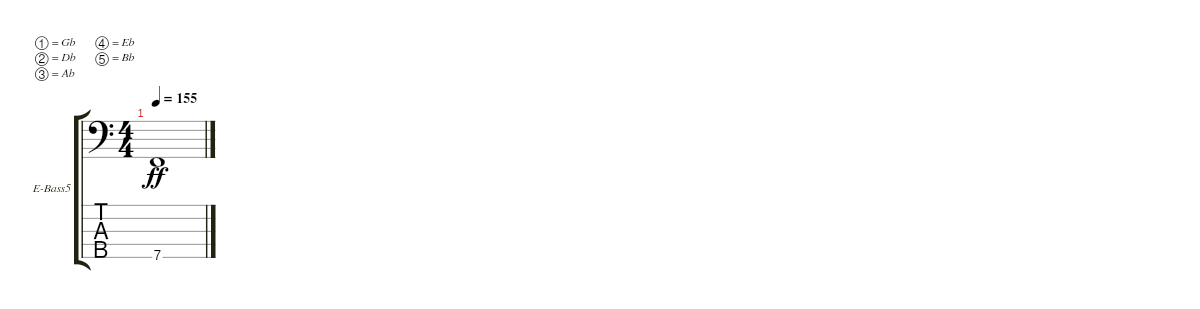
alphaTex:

\defaultSystemsLayout 4
\bracketExtendMode groupsimilarinstruments
\firstSystemTrackNameOrientation horizontal
\otherSystemsTrackNameOrientation horizontal
\track ("Electric Bass" "E-Bass5") {instrument electricbassfinger}
\staff {score tabs}
\tuning (Gb2 Db2 Ab1 Eb1 Bb0)
\ts (4 4)
\tempo 155
\clef f4
\ks c
7.5{t}.1{dy ff}
